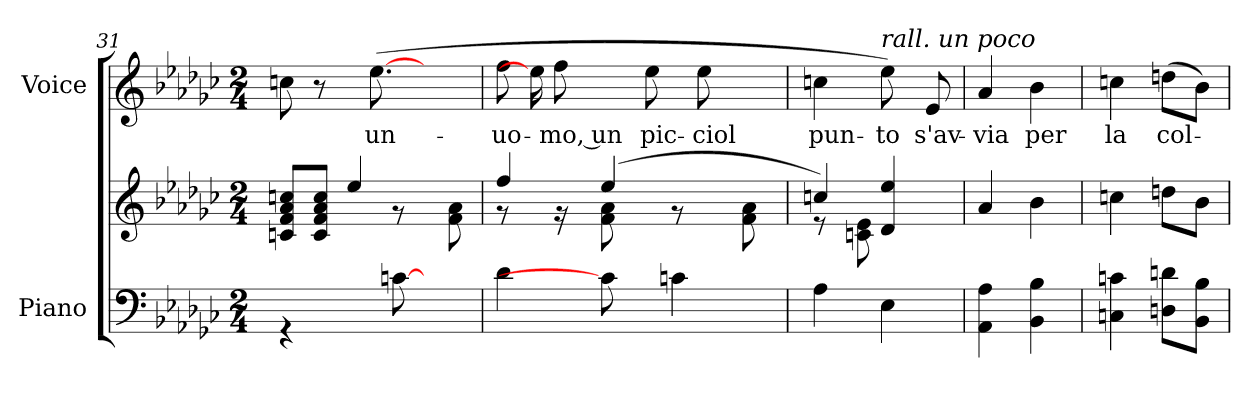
**kern	**kern	**kern	**text
*part2	*part2	*part1	*part1
*staff3	*staff2	*staff1	*staff1
*I"Piano	*	*I"Voice	*
*I'Pno	*	*	*
*clefF4	*clefG2	*clefG2	*
*k[b-e-a-d-g-c-]	*k[b-e-a-d-g-c-]	*k[b-e-a-d-g-c-]	*
*M2/4	*M2/4	*M2/4	*
=31	=31	=31	=31
!LO:N:vis=4	!	!	!
*	*^	*	*
4.rGG	8cn/ 8f/ 8a-/ 8ccn/L	4.ryy	8ccn\	.
!	!	!	!LO:N:vis=8	!
.	8c/ 8f/ 8a-/ 8cc/J	.	8.r	.
.	4ee-/	.	.	.
!	!	!	!	!LO:LY:b
.	.	.	(>[8.ee-\	un-
[8cn\	.	8r	.	.
8.ryy	8.ryy	16ryy	8.ryy	.
.	.	8f\ 8a-\	.	.
=32	=32	=32	=32	=32
!	!	!LO:N:vis=8	!	!LO:LY:b
4d-\	4ff/	8.r	8ff\	uo-
.	.	.	16ee-\]	.
!	!	!	!	!LO:LY:b
.	.	16r	8ff\	mo, un
8c\]	(>4ee-/	8f\ 8a-\	.	.
!	!	!	!	!LO:LY:b
.	.	.	8ee-\	pic-
!	!	!LO:N:vis=8	!	!
4cn\	.	8.r	.	.
!	!	!	!	!LO:LY:b
.	.	.	8ee-\	ciol
.	8.ryy	.	.	.
.	.	8f\ 8a-\	8ryy	.
16ryy	.	.	.	.
=33	=33	=33	=33	=33
!	!	!LO:N:vis=8	!	!LO:LY:b
4A-\	4ccn/)	8.r	4ccn\	pun-
.	.	8cn\ 8e-\	.	.
!	!	!	!LO:TX:a:i:t=rall. un poco	!
!	!	!	!	!LO:LY:b
4E-\	4d-/ 4ee-/	.	8ee-\)	to
.	.	8.ryy	.	.
!	!	!	!	!LO:LY:b
.	.	.	8e-/	s'av-
*	*v	*v	*	*
=34	=34	=34	=34
!	!	!	!LO:LY:b
4AA-\ 4A-\	4a-/	4a-/	via
!	!	!	!LO:LY:b
4BB-\ 4B-\	4b-\	4b-\	per
=35	=35	=35	=35
!	!	!	!LO:LY:b
4Cn\ 4cn\	4ccn\	4ccn\	la
!	!	!	!LO:LY:b
8Dn\ 8dn\L	8ddn\L	(>8ddn\L	col-
8BB-\ 8B-\J	8b-\J	8b-\J)	.
=	=	=	=
*-	*-	*-	*-
